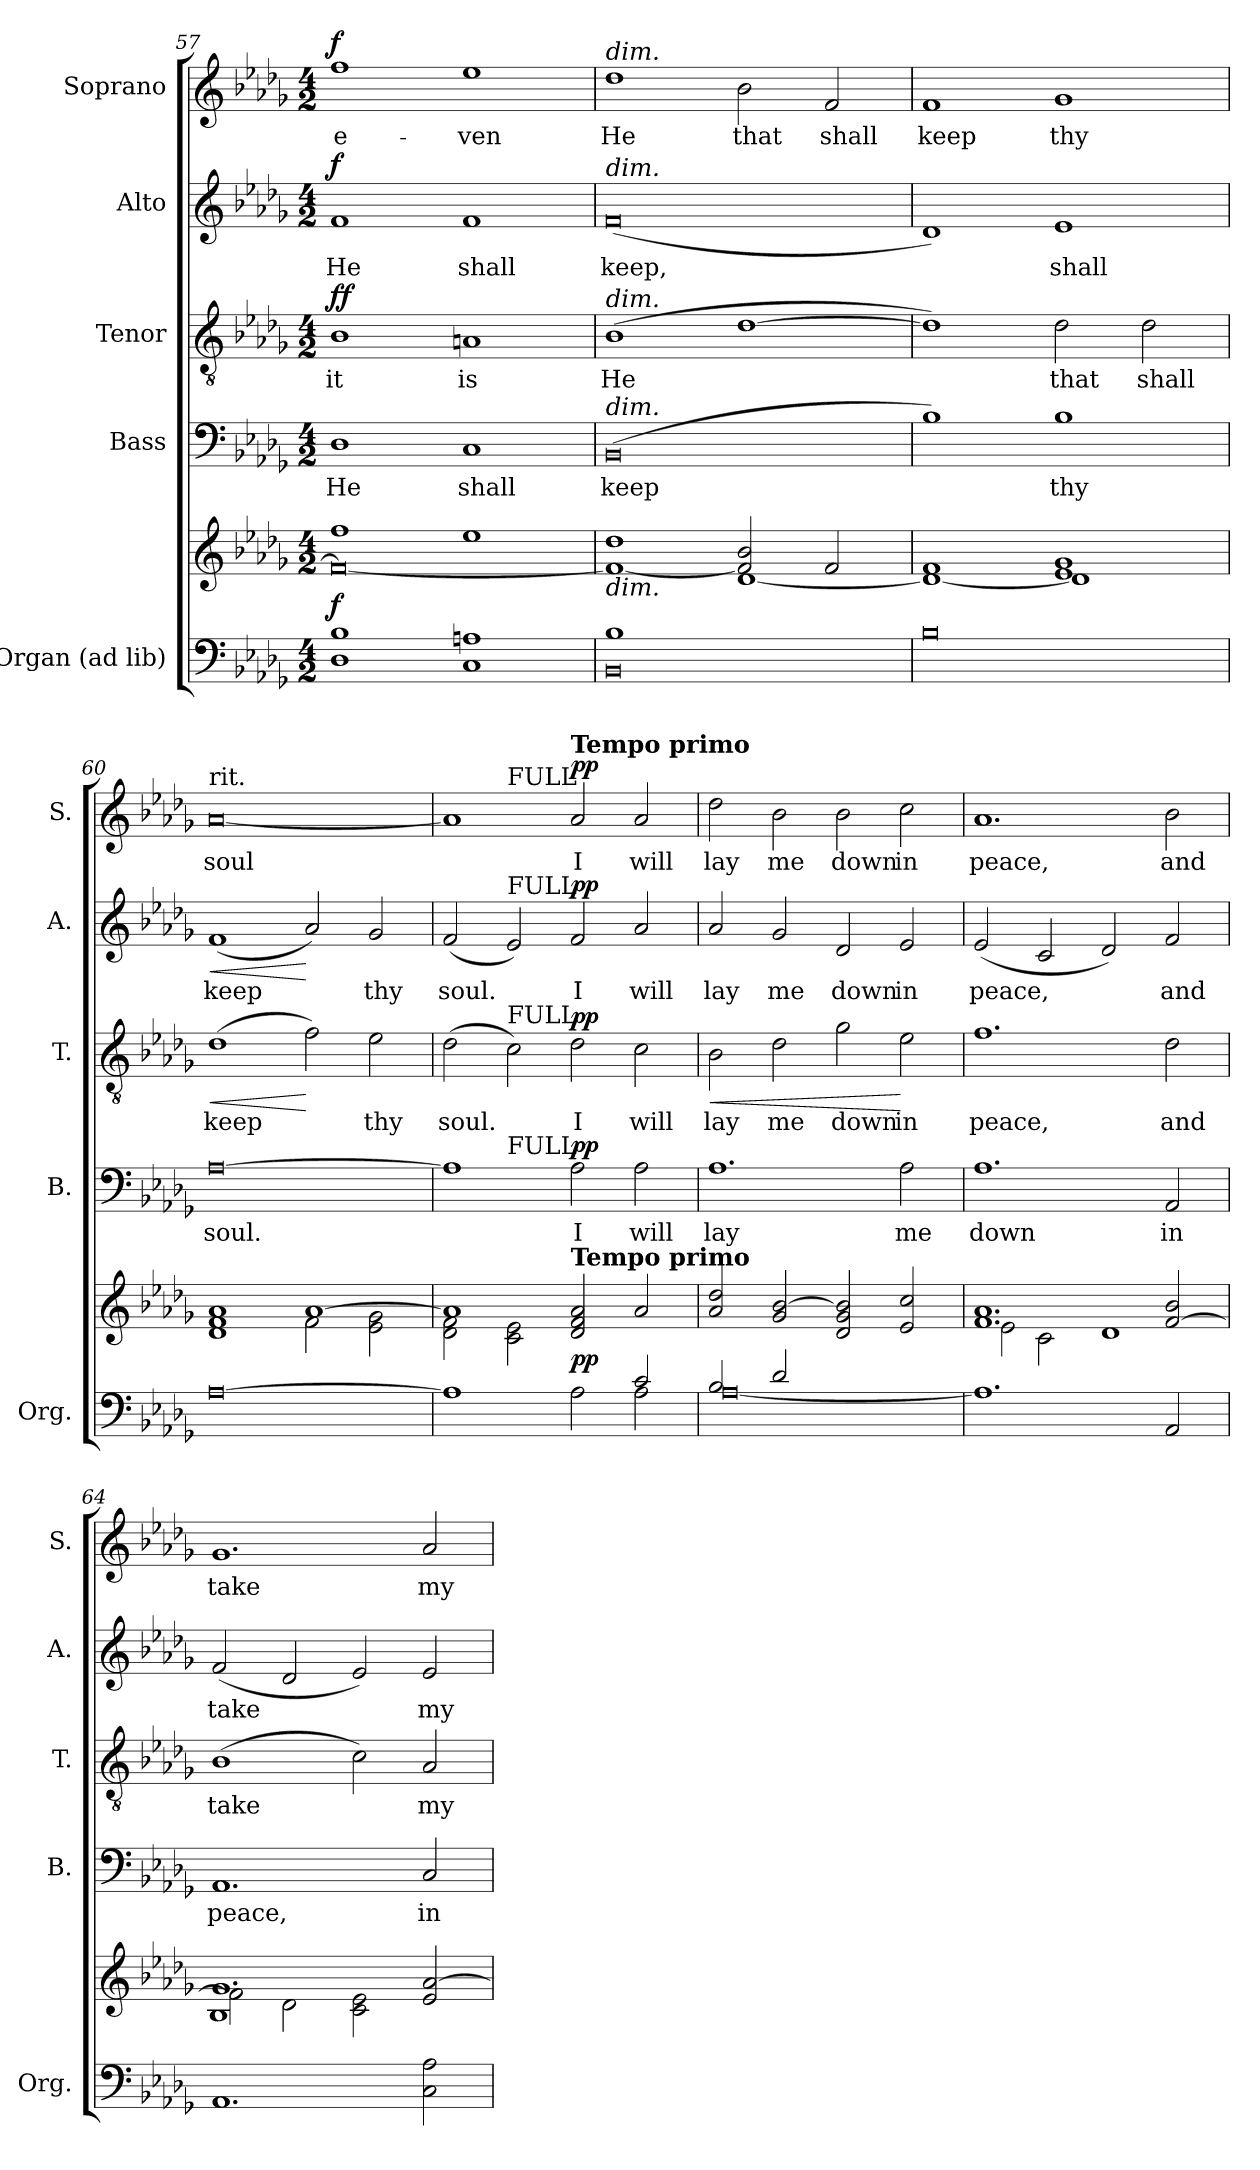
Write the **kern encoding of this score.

**kern	**kern	**dynam	**kern	**text	**dynam	**kern	**text	**dynam	**kern	**text	**dynam	**kern	**text	**dynam
*part5	*part5	*part5	*part4	*part4	*part4	*part3	*part3	*part3	*part2	*part2	*part2	*part1	*part1	*part1
*staff6	*staff5	*staff5/6	*staff4	*staff4	*staff4	*staff3	*staff3	*staff3	*staff2	*staff2	*staff2	*staff1	*staff1	*staff1
*I"Organ (ad lib)	*	*	*I"Bass	*	*	*I"Tenor	*	*	*I"Alto	*	*	*I"Soprano	*	*
*I'Org.	*	*	*I'B.	*	*	*I'T.	*	*	*I'A.	*	*	*I'S.	*	*
*clefF4	*clefG2	*	*clefF4	*	*	*clefGv2	*	*	*clefG2	*	*	*clefG2	*	*
*	*	*	*	*	*	*ITrd7c12	*	*	*	*	*	*	*	*
*k[b-e-a-d-g-]	*k[b-e-a-d-g-]	*	*k[b-e-a-d-g-]	*	*	*k[b-e-a-d-g-]	*	*	*k[b-e-a-d-g-]	*	*	*k[b-e-a-d-g-]	*	*
*D-:	*D-:	*	*D-:	*	*	*D-:	*	*	*D-:	*	*	*D-:	*	*
*M4/2	*M4/2	*	*M4/2	*	*	*M4/2	*	*	*M4/2	*	*	*M4/2	*	*
=57	=57	=57	=57	=57	=57	=57	=57	=57	=57	=57	=57	=57	=57	=57
*^	*^	*	*	*	*	*	*	*	*	*	*	*	*	*
!	!	!	!	!	!	!LO:LY:b:color=#000000	!	!	!	!	!	!	!	!	!	!
!	!	!	!	!	!	!	!	!	!LO:LY:b:color=#000000	!	!	!	!	!	!	!
!	!	!	!	!	!	!	!	!	!	!	!	!LO:LY:b:color=#000000	!	!	!	!
!	!	!	!	!	!	!	!	!	!	!	!	!	!	!	!LO:LY:b:color=#000000	!
1B-i	1D-i	1ffi	0fi_<	f	1D-i	He	.	1BB-i	it	f f	1fi	He	f	1ffi	e-	f
!	!	!	!	!	!	!LO:LY:b:color=#000000	!	!	!	!	!	!	!	!	!	!
!	!	!	!	!	!	!	!	!	!LO:LY:b:color=#000000	!	!	!	!	!	!	!
!	!	!	!	!	!	!	!	!	!	!	!	!LO:LY:b:color=#000000	!	!	!	!
!	!	!	!	!	!	!	!	!	!	!	!	!	!	!	!LO:LY:b:color=#000000	!
1Ani	1Ci	1ee-i	.	.	1Ci	shall	.	1AAni	is	.	1fi	shall	.	1ee-i	-ven	.
!!LO:LB:g=z
=58	=58	=58	=58	=58	=58	=58	=58	=58	=58	=58	=58	=58	=58	=58	=58	=58
!	!	!	!	!	!	!LO:LY:b:color=#000000	!	!	!	!	!	!	!	!	!	!
!	!	!	!	!	!	!	!	!	!LO:LY:b:color=#000000	!	!	!	!	!	!	!
!	!	!	!	!	!	!	!	!	!	!	!	!LO:LY:b:color=#000000	!	!	!	!
!	!	!	!	!	!	!	!	!	!	!	!	!	!	!LO:TX:a:i:t=dim.	!	!
!	!	!	!	!	!	!	!	!	!	!	!LO:TX:a:i:t=dim.	!	!	!	!	!
!	!	!	!	!	!	!	!	!LO:TX:a:i:t=dim.	!	!	!	!	!	!	!	!
!	!	!	!	!	!LO:TX:a:i:t=dim.	!	!	!	!	!	!	!	!	!	!	!
!	!	!LO:TX:b:i:t=dim.	!	!	!	!	!	!	!	!	!	!	!	!	!	!
!	!	!	!	!	!	!	!	!	!	!	!	!	!	!	!LO:LY:b:color=#000000	!
1B-i	0BB-i	1dd-i	1fi_<	.	(0BB-i	keep	.	(1BB-i	He	.	(0fi	keep,	.	1dd-i	He	.
!	!	!	!	!	!	!	!	!	!	!	!	!	!	!	!LO:LY:b:color=#000000	!
1ryy	.	2fi/] 2b-i	[<1d-i	.	.	.	.	[>1D-i	.	.	.	.	.	2b-i\	that	.
!	!	!	!	!	!	!	!	!	!	!	!	!	!	!	!LO:LY:b:color=#000000	!
.	.	2fi/	.	.	.	.	.	.	.	.	.	.	.	2fi/	shall	.
*v	*v	*	*	*	*	*	*	*	*	*	*	*	*	*	*	*
=59	=59	=59	=59	=59	=59	=59	=59	=59	=59	=59	=59	=59	=59	=59	=59
!	!	!	!	!	!	!	!	!	!	!	!	!	!	!LO:LY:b:color=#000000	!
0B-i	1fi	1d-i_<	.	1B-i)	.	.	1D-i])	.	.	1d-i)	.	.	1fi	keep	.
!	!	!	!	!	!LO:LY:b:color=#000000	!	!	!	!	!	!	!	!	!	!
!	!	!	!	!	!	!	!	!LO:LY:b:color=#000000	!	!	!	!	!	!	!
!	!	!	!	!	!	!	!	!	!	!	!LO:LY:b:color=#000000	!	!	!	!
!	!	!	!	!	!	!	!	!	!	!	!	!	!	!LO:LY:b:color=#000000	!
.	1e-i 1g-i	1d-i]	.	1B-i	thy	.	2D-i\	that	.	1e-i	shall	.	1g-i	thy	.
!	!	!	!	!	!	!	!	!LO:LY:b:color=#000000	!	!	!	!	!	!	!
.	.	.	.	.	.	.	2D-i\	shall	.	.	.	.	.	.	.
=60	=60	=60	=60	=60	=60	=60	=60	=60	=60	=60	=60	=60	=60	=60	=60
*	*^	*^	*	*	*	*	*	*	*	*	*	*	*	*	*
!	!	!	!	!	!	!	!LO:LY:b:color=#000000	!	!	!	!	!	!	!	!	!	!
!	!	!	!	!	!	!	!	!	!	!LO:LY:b:color=#000000	!LO:HP:b	!	!	!	!	!	!
!	!	!	!	!	!	!	!	!	!	!	!	!	!LO:LY:b:color=#000000	!LO:HP:b	!	!	!
!	!	!	!	!	!	!	!	!	!	!	!	!	!	!	!LO:TX:t=rit.	!	!
!	!	!	!	!	!	!	!	!	!	!	!	!	!	!	!	!LO:LY:b:color=#000000	!
[>0A-i	1a-i	1fi	1d-i	1ryy	.	[>0A-i	soul.	.	(1D-i	keep	<	(1fi	keep	<	[<0a-i	soul	.
.	[>1a-i	1ryy	1ryy	2fi\	.	.	.	.	2Fi\)	.	[	2a-i/)	.	[	.	.	.
!	!	!	!	!	!	!	!	!	!	!LO:LY:b:color=#000000	!	!	!	!	!	!	!
!	!	!	!	!	!	!	!	!	!	!	!	!	!LO:LY:b:color=#000000	!	!	!	!
.	.	.	.	2e-i\ 2g-i	.	.	.	.	2E-i\	thy	.	2g-i/	thy	.	.	.	.
*	*	*v	*v	*v	*	*	*	*	*	*	*	*	*	*	*	*	*
=61	=61	=61	=61	=61	=61	=61	=61	=61	=61	=61	=61	=61	=61	=61	=61
*^	*	*	*	*	*	*	*	*	*	*	*	*	*	*	*
*	*	*^	*^	*	*	*	*	*	*	*	*	*	*	*	*	*
!	!	!	!	!	!	!	!	!	!	!	!LO:LY:b:color=#000000	!	!	!	!	!	!	!
*	*	*	*v	*v	*v	*	*	*	*	*	*	*	*	*	*	*	*	*
*	*	*^	*^	*	*	*	*	*	*	*	*	*	*	*	*	*
!	!	!	!	!	!	!	!	!	!	!	!	!	!	!	!	!LO:TX:t=rit.	!	!
!	!	!	!	!	!	!	!	!	!	!	!	!	!	!LO:LY:b:color=#000000	!	!	!	!
*	*	*	*v	*v	*v	*	*^	*	*	*	*	*	*	*	*	*^	*	*
1A-i]	1.ryy	1a-i]	2d-i\ 2fi	.	1A-i]	2ryy	.	.	(2D-i\	soul.	.	(2fi/	soul.	.	1a-i]	2ryy	.	.
!	!	!	!	!	!	!	!	!	!	!	!	!	!	!	!	!LO:TX:a:t=FULL	!	!
!	!	!	!	!	!	!	!	!	!	!	!	!LO:TX:a:t=FULL	!	!	!	!	!	!
!	!	!	!	!	!	!	!	!	!LO:TX:a:t=FULL	!	!	!	!	!	!	!	!	!
!	!	!	!	!	!	!LO:TX:a:t=FULL	!	!	!	!	!	!	!	!	!	!	!	!
.	.	.	2ci\ 2e-i	.	.	1.ryy	.	.	2Ci\)	.	.	2e-i/)	.	.	.	1.ryy	.	.
!	!	!	!	!	!	!	!LO:LY:b:color=#000000	!	!	!	!	!	!	!	!	!	!	!
!	!	!	!	!	!	!	!	!	!	!LO:LY:b:color=#000000	!	!	!	!	!	!	!	!
!	!	!	!	!	!	!	!	!	!	!	!	!	!LO:LY:b:color=#000000	!	!	!	!	!
!	!	!	!	!	!	!	!	!	!	!	!	!	!	!	!LO:TX:a:B:t=Tempo primo	!	!	!
!	!	!LO:TX:a:B:t=Tempo primo	!	!	!	!	!	!	!	!	!	!	!	!	!	!	!	!
!	!	!	!	!	!	!	!	!	!	!	!	!	!	!	!	!	!LO:LY:b:color=#000000	!
2A-i\	.	2d-i/ 2fi 2a-i	1ryy	pp	2A-i\	.	I	pp	2D-i\	I	pp	2fi/	I	pp	2a-i/	.	I	pp
!	!	!	!	!	!	!	!LO:LY:b:color=#000000	!	!	!	!	!	!	!	!	!	!	!
!	!	!	!	!	!	!	!	!	!	!LO:LY:b:color=#000000	!	!	!	!	!	!	!	!
!	!	!	!	!	!	!	!	!	!	!	!	!	!LO:LY:b:color=#000000	!	!	!	!	!
!	!	!	!	!	!	!	!	!	!	!	!	!	!	!	!	!	!LO:LY:b:color=#000000	!
2ci/	2A-i\	2a-i/	.	.	2A-i\	.	will	.	2Ci\	will	.	2a-i/	will	.	2a-i/	.	will	.
*	*	*v	*v	*	*	*	*	*	*	*	*	*	*	*	*v	*v	*	*
*	*	*	*	*v	*v	*	*	*	*	*	*	*	*	*	*	*
!!LO:PB:g=z
=62	=62	=62	=62	=62	=62	=62	=62	=62	=62	=62	=62	=62	=62	=62	=62
*	*	*	*	*^	*	*	*	*	*	*	*	*	*^	*	*
!	!	!	!	!	!	!LO:LY:b:color=#000000	!	!	!	!	!	!	!	!	!	!	!
*	*	*	*	*v	*v	*	*	*	*	*	*	*	*	*v	*v	*	*
*	*	*	*	*^	*	*	*	*	*	*	*	*	*^	*	*
!	!	!	!	!	!	!	!	!	!LO:LY:b:color=#000000	!LO:HP:b	!	!	!	!	!	!	!
*	*	*	*	*v	*v	*	*	*	*	*	*	*	*	*v	*v	*	*
*	*	*	*	*^	*	*	*	*	*	*	*	*	*^	*	*
!	!	!	!	!	!	!	!	!	!	!	!	!LO:LY:b:color=#000000	!	!	!	!	!
*	*	*	*	*v	*v	*	*	*	*	*	*	*	*	*v	*v	*	*
*	*	*	*	*^	*	*	*	*	*	*	*	*	*^	*	*
!	!	!	!	!	!	!	!	!	!	!	!	!	!	!	!	!LO:LY:b:color=#000000	!
*	*	*	*	*v	*v	*	*	*	*	*	*	*	*	*v	*v	*	*
2B-i/	[<0A-i	2a-i/ 2dd-i	.	1.A-i	lay	.	2BB-i\	lay	<	2a-i/	lay	.	2dd-i\	lay	.
!	!	!	!	!	!	!	!	!LO:LY:b:color=#000000	!	!	!	!	!	!	!
!	!	!	!	!	!	!	!	!	!	!	!LO:LY:b:color=#000000	!	!	!	!
!	!	!	!	!	!	!	!	!	!	!	!	!	!	!LO:LY:b:color=#000000	!
2d-i/	.	2g-i/ [>2b-i	.	.	.	.	2D-i\	me	.	2g-i/	me	.	2b-i\	me	.
!	!	!	!	!	!	!	!	!LO:LY:b:color=#000000	!	!	!	!	!	!	!
!	!	!	!	!	!	!	!	!	!	!	!LO:LY:b:color=#000000	!	!	!	!
!	!	!	!	!	!	!	!	!	!	!	!	!	!	!LO:LY:b:color=#000000	!
1ryy	.	2d-i/ 2g-i 2b-i]	.	.	.	.	2G-i\	down	.	2d-i/	down	.	2b-i\	down	.
!	!	!	!	!	!LO:LY:b:color=#000000	!	!	!	!	!	!	!	!	!	!
!	!	!	!	!	!	!	!	!LO:LY:b:color=#000000	!	!	!	!	!	!	!
!	!	!	!	!	!	!	!	!	!	!	!LO:LY:b:color=#000000	!	!	!	!
!	!	!	!	!	!	!	!	!	!	!	!	!	!	!LO:LY:b:color=#000000	!
.	.	2e-i/ 2cci	.	2A-i\	me	.	2E-i\	in	[	2e-i/	in	.	2cci\	in	.
*v	*v	*	*	*	*	*	*	*	*	*	*	*	*	*	*
=63	=63	=63	=63	=63	=63	=63	=63	=63	=63	=63	=63	=63	=63	=63
*	*^	*	*	*	*	*	*	*	*	*	*	*	*	*
!	!	!	!	!	!LO:LY:b:color=#000000	!	!	!	!	!	!	!	!	!	!
!	!	!	!	!	!	!	!	!LO:LY:b:color=#000000	!	!	!	!	!	!	!
!	!	!	!	!	!	!	!	!	!	!	!LO:LY:b:color=#000000	!	!	!	!
!	!	!	!	!	!	!	!	!	!	!	!	!	!	!LO:LY:b:color=#000000	!
1.A-i]	1.fi 1.a-i	2e-i\	.	1.A-i	down	.	1.Fi	peace,	.	(2e-i/	peace,	.	1.a-i	peace,	.
.	.	2ci\	.	.	.	.	.	.	.	2ci/	.	.	.	.	.
.	.	1d-i	.	.	.	.	.	.	.	2d-i/)	.	.	.	.	.
!	!	!	!	!	!LO:LY:b:color=#000000	!	!	!	!	!	!	!	!	!	!
!	!	!	!	!	!	!	!	!LO:LY:b:color=#000000	!	!	!	!	!	!	!
!	!	!	!	!	!	!	!	!	!	!	!LO:LY:b:color=#000000	!	!	!	!
!	!	!	!	!	!	!	!	!	!	!	!	!	!	!LO:LY:b:color=#000000	!
2AA-i/	[>2fi/ 2b-i	.	.	2AA-i/	in	.	2D-i\	and	.	2fi/	and	.	2b-i\	and	.
=64	=64	=64	=64	=64	=64	=64	=64	=64	=64	=64	=64	=64	=64	=64	=64
*	*	*^	*	*	*	*	*	*	*	*	*	*	*	*	*
!	!	!	!	!	!	!LO:LY:b:color=#000000	!	!	!	!	!	!	!	!	!	!
!	!	!	!	!	!	!	!	!	!LO:LY:b:color=#000000	!	!	!	!	!	!	!
!	!	!	!	!	!	!	!	!	!	!	!	!LO:LY:b:color=#000000	!	!	!	!
!	!	!	!	!	!	!	!	!	!	!	!	!	!	!	!LO:LY:b:color=#000000	!
1.AA-i	1.g-i	2fi\]	1B-i	.	1.AA-i	peace,	.	(1BB-i	take	.	(2fi/	take	.	1.g-i	take	.
.	.	2d-i\	.	.	.	.	.	.	.	.	2d-i/	.	.	.	.	.
.	.	2ci\ 2e-i	1ryy	.	.	.	.	2Ci\)	.	.	2e-i/)	.	.	.	.	.
!	!	!	!	!	!	!LO:LY:b:color=#000000	!	!	!	!	!	!	!	!	!	!
!	!	!	!	!	!	!	!	!	!LO:LY:b:color=#000000	!	!	!	!	!	!	!
!	!	!	!	!	!	!	!	!	!	!	!	!LO:LY:b:color=#000000	!	!	!	!
!	!	!	!	!	!	!	!	!	!	!	!	!	!	!	!LO:LY:b:color=#000000	!
2Ci\ 2A-i	2e-i/ [>2a-i	2ryy	.	.	2Ci/	in	.	2AA-i/	my	.	2e-i/	my	.	2a-i/	my	.
*	*v	*v	*v	*	*	*	*	*	*	*	*	*	*	*	*	*
=	=	=	=	=	=	=	=	=	=	=	=	=	=	=
*-	*-	*-	*-	*-	*-	*-	*-	*-	*-	*-	*-	*-	*-	*-
